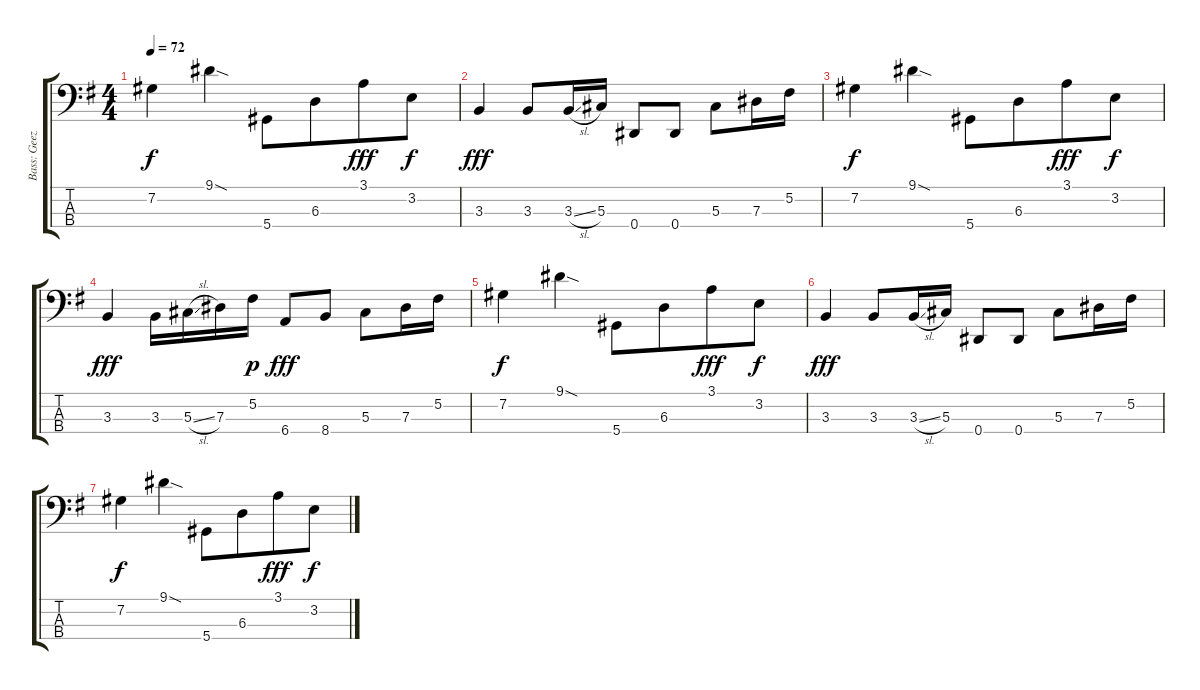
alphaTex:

\track ("Bass: Geezer" "Bass: Geez") {instrument electricbassfinger}
\staff {score tabs}
\tuning (Gb2 Db2 Ab1 Eb1) {hide}
\ts (4 4)
\tempo 72
\clef f4
\ks g
7.2.4{dy f} 9.1{sod}.4 5.4.8 6.3.8{beam merge} 3.1.8{dy fff} 3.2.8{dy f} |
3.3.4{dy fff} 3.3.8 3.3{sl}.16 5.3.16 0.4.8 0.4.8 5.3.8 7.3.16 5.2.16 |
7.2.4{dy f} 9.1{sod}.4 5.4.8 6.3.8{beam merge} 3.1.8{dy fff} 3.2.8{dy f} |
3.3.4{dy fff} 3.3.16 5.3{sl}.16 7.3.16 5.2.16{dy p} 6.4.8{dy fff} 8.4.8 5.3.8 7.3.16 5.2.16 |
7.2.4{dy f} 9.1{sod}.4 5.4.8 6.3.8{beam merge} 3.1.8{dy fff} 3.2.8{dy f} |
3.3.4{dy fff} 3.3.8 3.3{sl}.16 5.3.16 0.4.8 0.4.8 5.3.8 7.3.16 5.2.16 |
7.2.4{dy f} 9.1{sod}.4 5.4.8 6.3.8{beam merge} 3.1.8{dy fff} 3.2.8{dy f}
